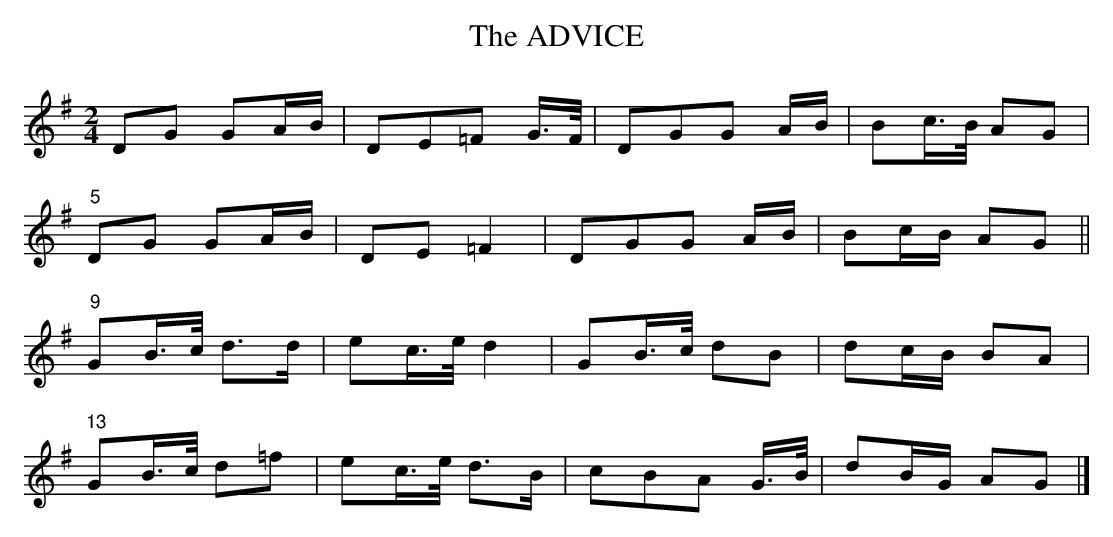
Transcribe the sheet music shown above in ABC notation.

X:1
T:ADVICE, The
Y:"moderate"
M:2/4
L:1/16
K:G
D2G2 G2AB|D2E2=F2 G>F|D2G2G2 AB|B2c>B A2G2|
"5"D2G2 G2AB|D2E2 =F4|D2G2G2 AB|B2cB A2G2||
"9"G2B>c d3d|e2c>e d4|G2B>c d2B2|d2cB B2A2|
"13"G2B>c d2=f2|e2c>e d3B|c2B2A2 G>B|d2BG A2G2|]
